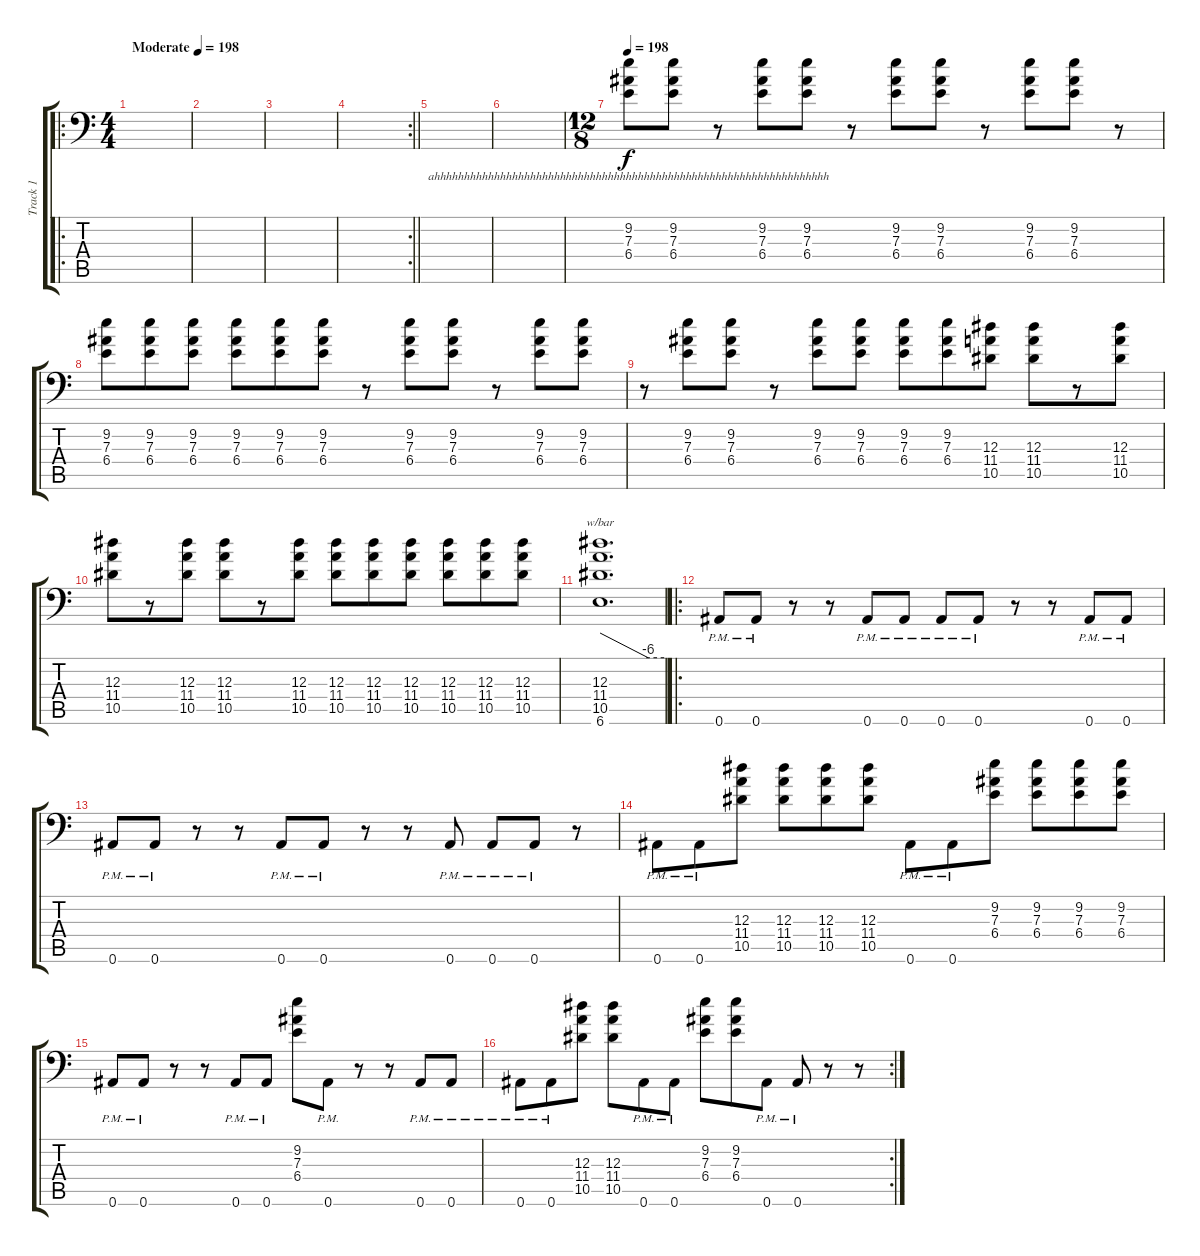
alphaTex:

\track ("Track 1" "Track 1") {instrument overdrivenguitar}
\staff {score tabs}
\tuning (C4 G3 Eb3 Bb2 F2 Bb1) {hide}
\ro
\ts (4 4)
\tempo (198 "Moderate")
\tempo 160
\tempo (198 "Moderate")
\clef f4
\ks c
|
|
|
\rc 2
\barLineRight lightlight
|
|
|
\ts (12 8)
\tempo 198
(9.2 7.3 6.4).8{lyrics (0 "ahhhhhhhhhhhhhhhhhhhhhhhhhhhhhhhhhhhhhhhhhhhhhhhhhhhhhhhhhhhhhhhhhh") lyrics (1 "") lyrics (2 "") lyrics (3 "") lyrics (4 "")} (9.2 7.3 6.4).8{dy f} r.8 (9.2 7.3 6.4).8 (9.2 7.3 6.4).8 r.8 (9.2 7.3 6.4).8 (9.2 7.3 6.4).8 r.8 (9.2 7.3 6.4).8 (9.2 7.3 6.4).8 r.8 |
(9.2 7.3 6.4).8 (9.2 7.3 6.4).8 (9.2 7.3 6.4).8 (9.2 7.3 6.4).8 (9.2 7.3 6.4).8 (9.2 7.3 6.4).8 r.8 (9.2 7.3 6.4).8 (9.2 7.3 6.4).8 r.8 (9.2 7.3 6.4).8 (9.2 7.3 6.4).8 |
r.8 (9.2 7.3 6.4).8 (9.2 7.3 6.4).8 r.8 (9.2 7.3 6.4).8 (9.2 7.3 6.4).8 (9.2 7.3 6.4).8 (9.2 7.3 6.4).8 (12.3 11.4 10.5).8 (12.3 11.4 10.5).8 r.8 (12.3 11.4 10.5).8 |
(12.3 11.4 10.5).8 r.8 (12.3 11.4 10.5).8 (12.3 11.4 10.5).8 r.8 (12.3 11.4 10.5).8 (12.3 11.4 10.5).8 (12.3 11.4 10.5).8 (12.3 11.4 10.5).8 (12.3 11.4 10.5).8 (12.3 11.4 10.5).8 (12.3 11.4 10.5).8 |
(12.3 11.4 10.5 6.6).1{d tbe (custom default 0 0 45 -24 60 -24)} |
\ro
0.6{pm}.8 0.6{pm}.8 r.8 r.8 0.6{pm}.8 0.6{pm}.8 0.6{pm}.8 0.6{pm}.8 r.8 r.8 0.6{pm}.8 0.6{pm}.8 |
0.6{pm}.8 0.6{pm}.8 r.8 r.8 0.6{pm}.8 0.6{pm}.8 r.8 r.8 0.6{pm}.8 0.6{pm}.8 0.6{pm}.8 r.8 |
0.6{pm}.8 0.6{pm}.8 (12.3 11.4 10.5).8 (12.3 11.4 10.5).8 (12.3 11.4 10.5).8 (12.3 11.4 10.5).8 0.6{pm}.8 0.6{pm}.8 (9.2 7.3 6.4).8 (9.2 7.3 6.4).8 (9.2 7.3 6.4).8 (9.2 7.3 6.4).8 |
0.6{pm}.8 0.6{pm}.8 r.8 r.8 0.6{pm}.8 0.6{pm}.8 (9.2 7.3 6.4).8 0.6{pm}.8 r.8 r.8 0.6{pm}.8 0.6{pm}.8 |
\rc 2
0.6{pm}.8 0.6{pm}.8 (12.3 11.4 10.5).8 (12.3 11.4 10.5).8 0.6{pm}.8 0.6{pm}.8 (9.2 7.3 6.4).8 (9.2 7.3 6.4).8 0.6{pm}.8 0.6{pm}.8 r.8 r.8
